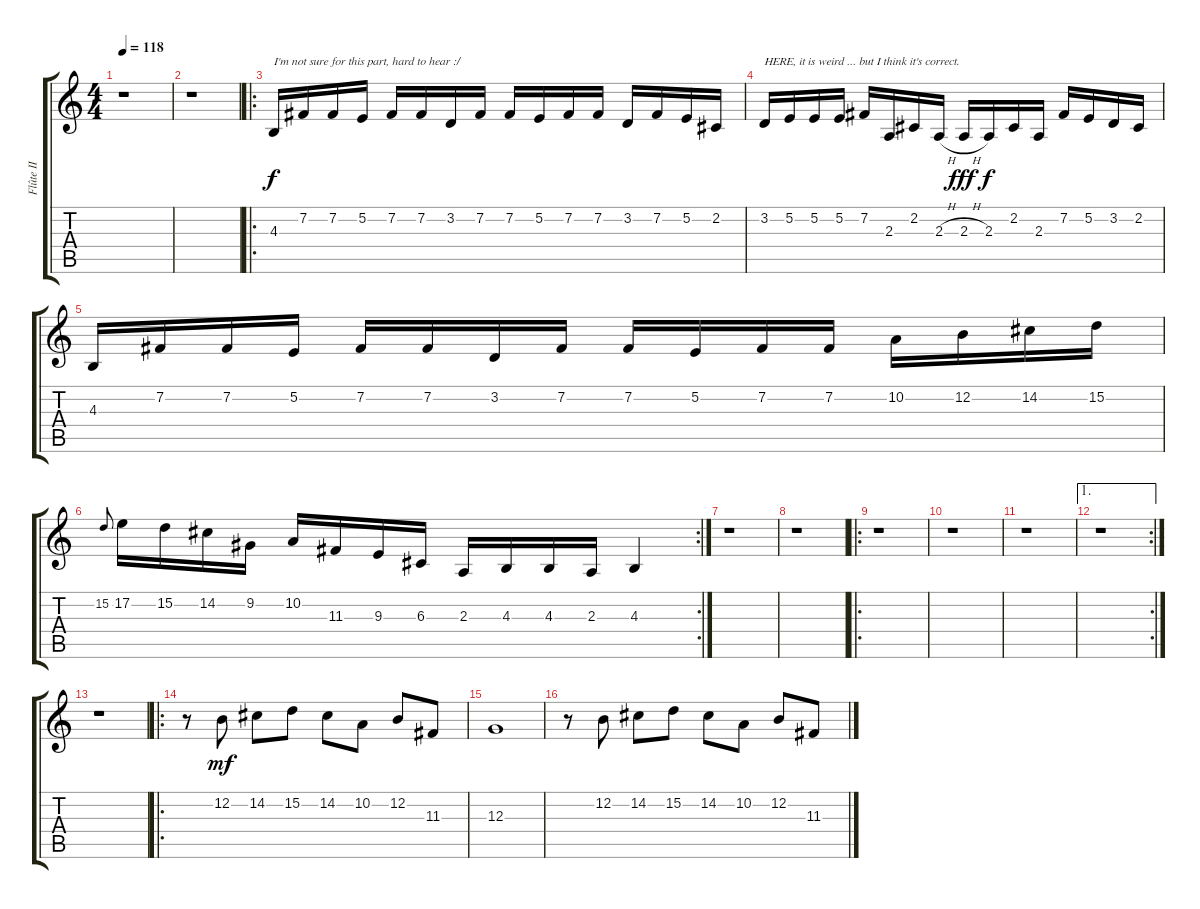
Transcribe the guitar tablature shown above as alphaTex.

\track ("Flûte II" "Flûte II") {instrument piccolo}
\staff {score tabs}
\tuning (E4 B3 G3 D3 A2 E2) {hide}
\ts (4 4)
\tempo 118
\clef g2
\ks c
r.1{dy f} |
r.1 |
\ro
4.3.16{txt "I'm not sure for this part, hard to hear :/"} 7.2.16 7.2.16 5.2.16 7.2.16 7.2.16 3.2.16 7.2.16 7.2.16 5.2.16 7.2.16 7.2.16 3.2.16 7.2.16 5.2.16 2.2.16 |
3.2.16{txt "HERE, it is weird ... but I think it's correct."} 5.2.16 5.2.16 5.2.16 7.2.16 2.3.16 2.2.16 2.3{h}.16 2.3{h}.16{dy fff} 2.3.16{dy f} 2.2.16 2.3.16 7.2.16 5.2.16 3.2.16 2.2.16 |
4.3.16 7.2.16 7.2.16 5.2.16 7.2.16 7.2.16 3.2.16 7.2.16 7.2.16 5.2.16 7.2.16 7.2.16 10.2.16 12.2.16 14.2.16 15.2.16 |
\rc 2
15.2.8{gr onbeat} 17.2.16 15.2.16 14.2.16 9.2.16 10.2.16 11.3.16 9.3.16 6.3.16 2.3.16 4.3.16 4.3.16 2.3.16 4.3.4 |
r.1 |
r.1 |
\ro
r.1 |
r.1 |
r.1 |
\ae 1
\rc 2
r.1 |
r.1 |
\ro
r.8 12.2.8{dy mf} 14.2.8 15.2.8 14.2.8 10.2.8 12.2.8 11.3.8 |
12.3.1 |
r.8 12.2.8 14.2.8 15.2.8 14.2.8 10.2.8 12.2.8 11.3.8
